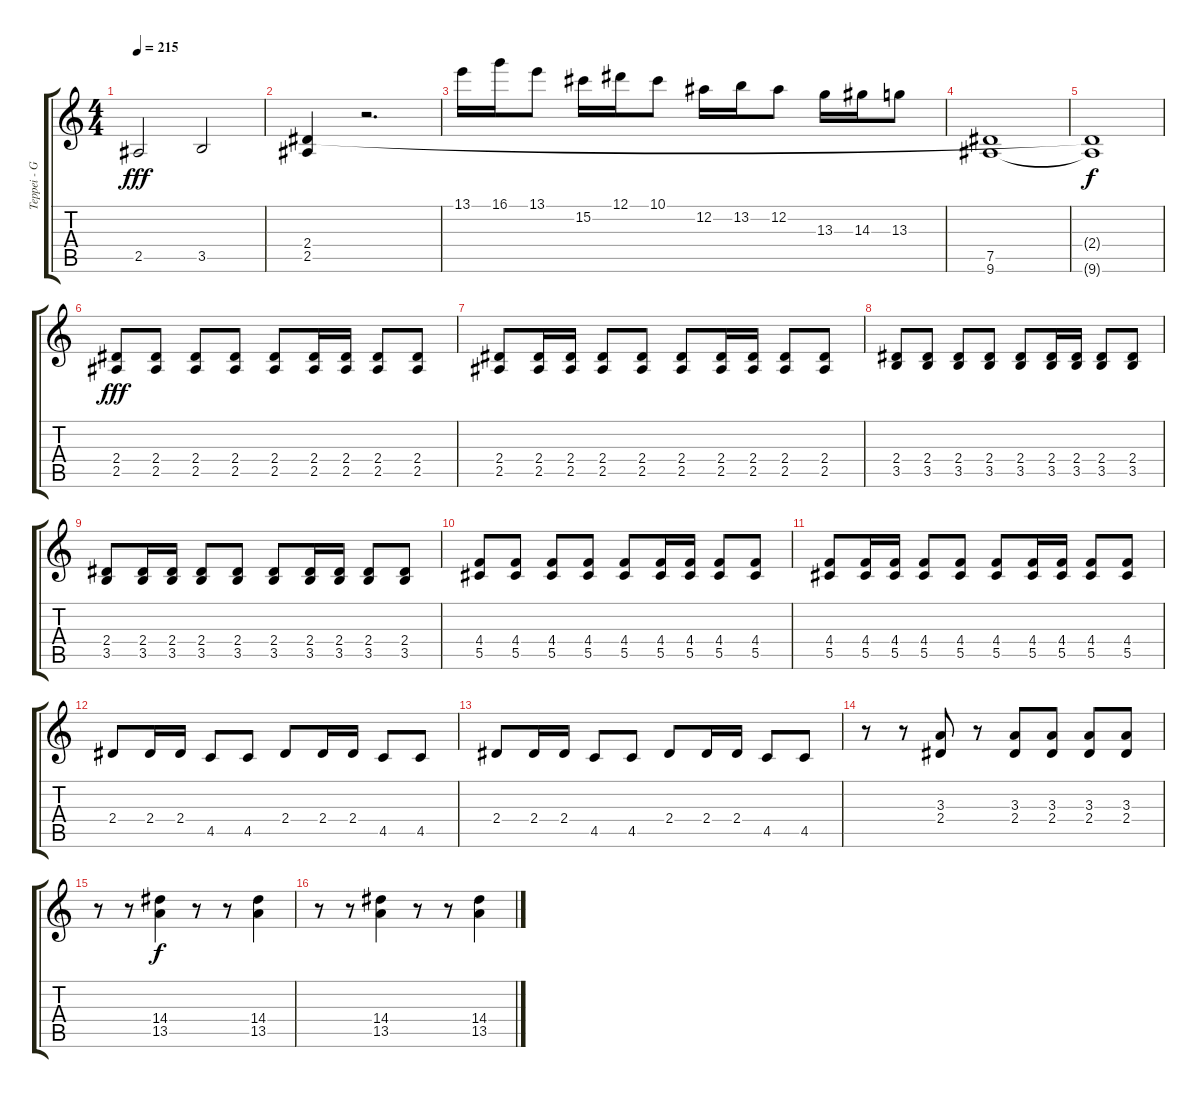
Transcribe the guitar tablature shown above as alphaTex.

\track ("Teppei - Guitar" "Teppei - G") {instrument distortionguitar}
\staff {score tabs}
\tuning (Eb4 Bb3 Gb3 Db3 Ab2 Db2) {hide}
\ts (4 4)
\tempo 215
\clef g2
\ks c
2.5.2{dy fff} 3.5.2 |
(2.4 2.5).4 r.2{d} |
13.1.16 16.1.16 13.1.8 15.2.16 12.1.16 10.1.8 12.2.16 13.2.16 12.2.8 13.3.16 14.3.16 13.3.8 |
(7.5 9.6).1 |
(2.4{t} 9.6{t}).1{dy f} |
(2.4 2.5).8{dy fff instrument electricguitarmuted} (2.4 2.5).8 (2.4 2.5).8 (2.4 2.5).8 (2.4 2.5).8 (2.4 2.5).16 (2.4 2.5).16 (2.4 2.5).8 (2.4 2.5).8 |
(2.4 2.5).8 (2.4 2.5).16 (2.4 2.5).16 (2.4 2.5).8 (2.4 2.5).8 (2.4 2.5).8 (2.4 2.5).16 (2.4 2.5).16 (2.4 2.5).8 (2.4 2.5).8 |
(2.4 3.5).8 (2.4 3.5).8 (2.4 3.5).8 (2.4 3.5).8 (2.4 3.5).8 (2.4 3.5).16 (2.4 3.5).16 (2.4 3.5).8 (2.4 3.5).8 |
(2.4 3.5).8 (2.4 3.5).16 (2.4 3.5).16 (2.4 3.5).8 (2.4 3.5).8 (2.4 3.5).8 (2.4 3.5).16 (2.4 3.5).16 (2.4 3.5).8 (2.4 3.5).8 |
(4.4 5.5).8 (4.4 5.5).8 (4.4 5.5).8 (4.4 5.5).8 (4.4 5.5).8 (4.4 5.5).16 (4.4 5.5).16 (4.4 5.5).8 (4.4 5.5).8 |
(4.4 5.5).8 (4.4 5.5).16 (4.4 5.5).16 (4.4 5.5).8 (4.4 5.5).8 (4.4 5.5).8 (4.4 5.5).16 (4.4 5.5).16 (4.4 5.5).8 (4.4 5.5).8 |
2.4.8 2.4.16 2.4.16 4.5.8 4.5.8 2.4.8 2.4.16 2.4.16 4.5.8 4.5.8 |
2.4.8 2.4.16 2.4.16 4.5.8 4.5.8 2.4.8 2.4.16 2.4.16 4.5.8 4.5.8 |
r.8 r.8 (3.3 2.4).8{instrument distortionguitar} r.8{instrument electricguitarmuted} (3.3 2.4).8{instrument distortionguitar} (3.3 2.4).8 (3.3 2.4).8 (3.3 2.4).8 |
r.8{instrument electricguitarmuted} r.8 (14.4 13.5).4{dy f instrument distortionguitar} r.8{instrument electricguitarmuted} r.8 (14.4 13.5).4{instrument distortionguitar} |
r.8{instrument electricguitarmuted} r.8 (14.4 13.5).4{instrument distortionguitar} r.8{instrument electricguitarmuted} r.8 (14.4 13.5).4{instrument distortionguitar}
